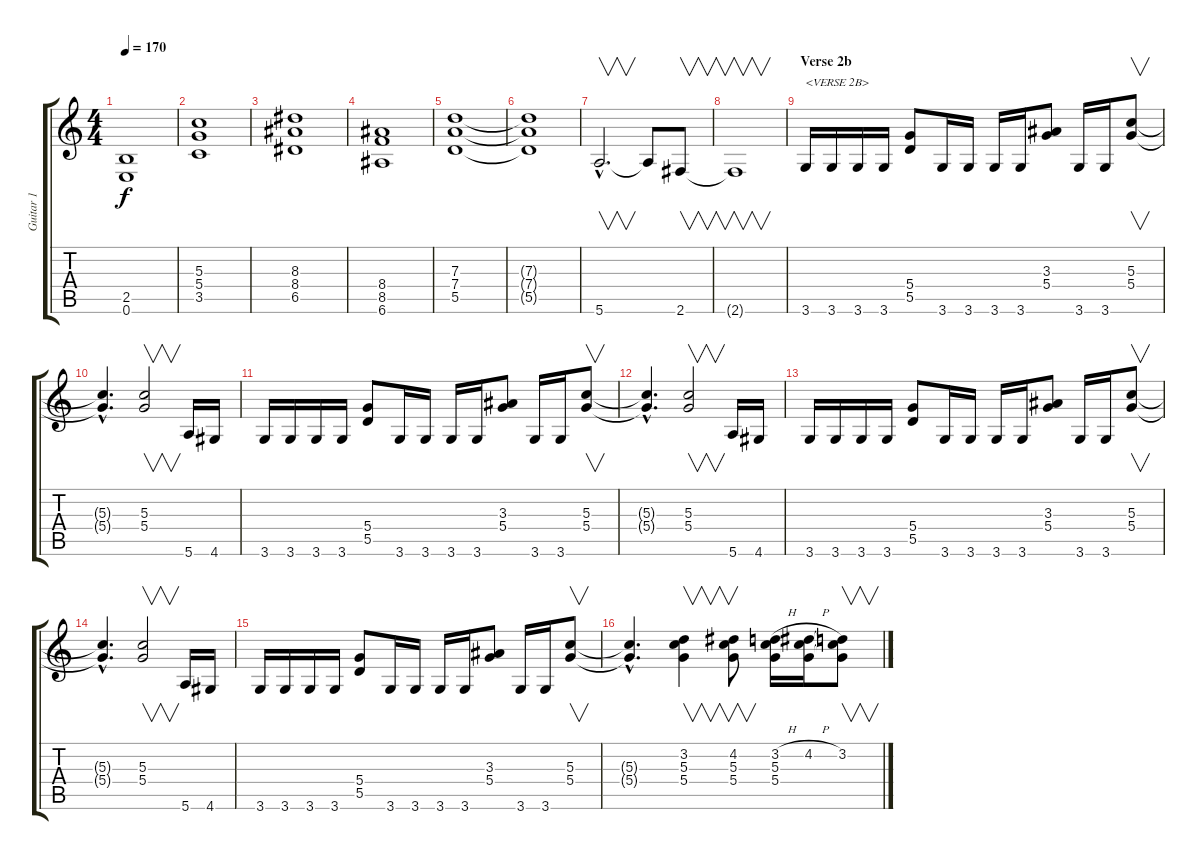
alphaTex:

\track ("Guitar 1" "Guitar 1") {instrument distortionguitar}
\staff {score tabs}
\tuning (E4 B3 G3 D3 A2 E2) {hide}
\ts (4 4)
\tempo 170
\clef g2
\ks c
(2.5 0.6).1{dy f} |
(5.3 5.4 3.5).1 |
(8.3 8.4 6.5).1 |
(8.4 8.5 6.6).1 |
(7.3 7.4 5.5).1 |
(7.3{t} 7.4{t} 5.5{t}).1 |
5.6{hac}.2{v d} 5.6{t}.8 2.6.8{v} |
2.6{t}.1{v} |
\section ("" "Verse 2b")
3.6.16{txt "<VERSE 2B>"} 3.6.16 3.6.16 3.6.16 (5.4 5.5).8 3.6.16 3.6.16 3.6.16 3.6.16 (3.3 5.4).8 3.6.16 3.6.16 (5.3 5.4).8{v} |
(5.3{hac t} 5.4{hac t}).4{d} (5.3 5.4).2{v} 5.6.16 4.6.16 |
3.6.16 3.6.16 3.6.16 3.6.16 (5.4 5.5).8 3.6.16 3.6.16 3.6.16 3.6.16 (3.3 5.4).8 3.6.16 3.6.16 (5.3 5.4).8{v} |
(5.3{hac t} 5.4{hac t}).4{d} (5.3 5.4).2{v} 5.6.16 4.6.16 |
3.6.16 3.6.16 3.6.16 3.6.16 (5.4 5.5).8 3.6.16 3.6.16 3.6.16 3.6.16 (3.3 5.4).8 3.6.16 3.6.16 (5.3 5.4).8{v} |
(5.3{hac t} 5.4{hac t}).4{d} (5.3 5.4).2{v} 5.6.16 4.6.16 |
3.6.16 3.6.16 3.6.16 3.6.16 (5.4 5.5).8 3.6.16 3.6.16 3.6.16 3.6.16 (3.3 5.4).8 3.6.16 3.6.16 (5.3 5.4).8{v} |
(5.3{hac t} 5.4{hac t}).4{d} (3.2 5.3 5.4).4{v} (4.2 5.3 5.4).8{v} (3.2{h} 5.3 5.4).16 (4.2{h} 5.3{t} 5.4{t}).16 (3.2 5.3{t} 5.4{t}).8{v}
